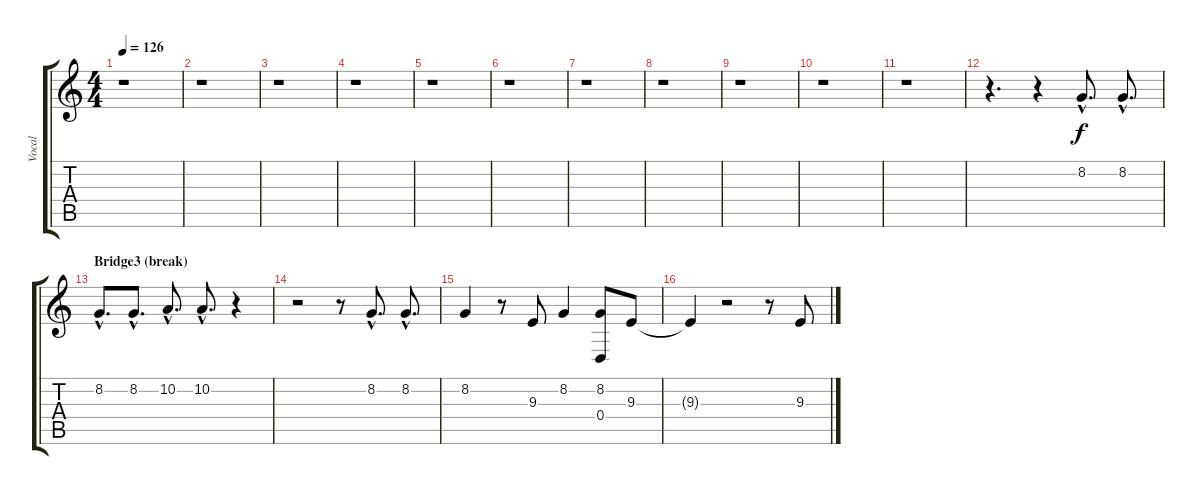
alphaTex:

\track ("Vocal" "Vocal") {instrument tenorsax}
\staff {score tabs}
\tuning (E4 B3 G3 D3 A2 E2) {hide}
\ts (4 4)
\tempo 126
\clef g2
\ks c
r.1{dy f} |
r.1 |
r.1 |
r.1 |
r.1 |
r.1 |
r.1 |
r.1 |
r.1 |
r.1 |
r.1 |
r.4{d} r.4 8.2{hac}.8{d} 8.2{hac}.8{d} |
\section ("" "Bridge3 (break)")
8.2{hac}.8{d} 8.2{hac}.8{d} 10.2{hac}.8{d} 10.2{hac}.8{d} r.4 |
r.2 r.8 8.2{hac}.8{d} 8.2{hac}.8{d} |
8.2.4 r.8 9.3.8 8.2.4 (8.2 0.4).8 9.3.8 |
9.3{t}.4 r.2 r.8 9.3.8
